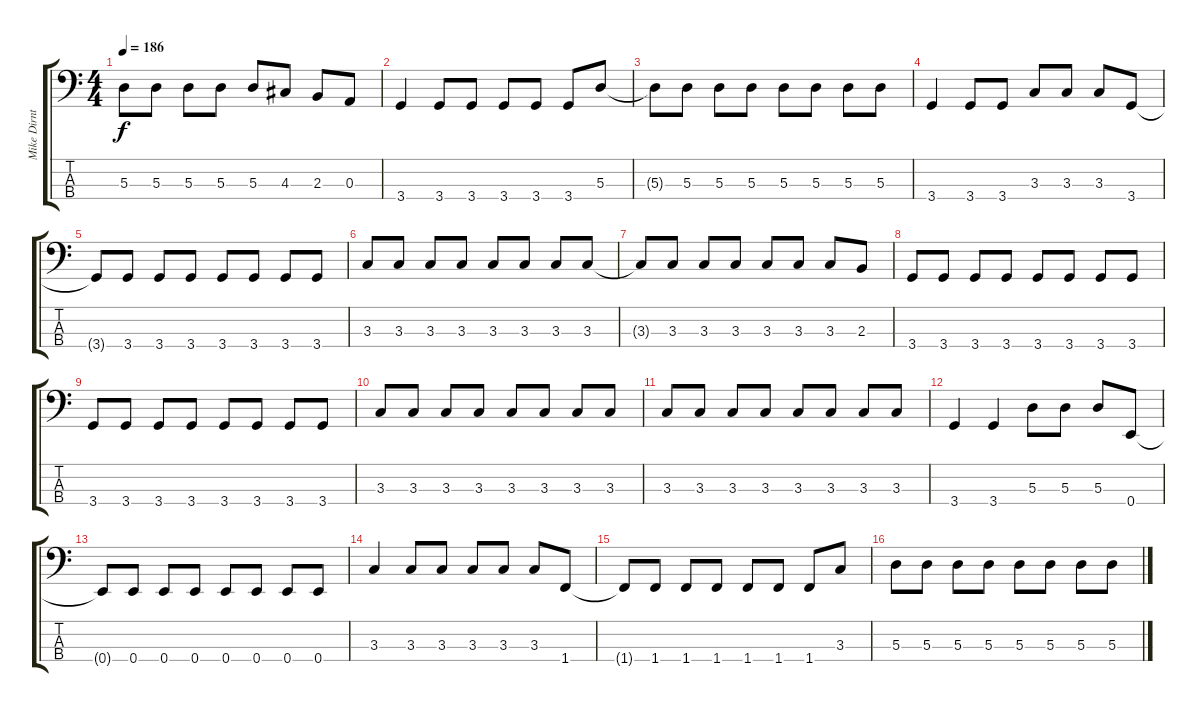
\track ("Mike Dirnt" "Mike Dirnt") {instrument electricbassfinger}
\staff {score tabs}
\tuning (G2 D2 A1 E1) {hide}
\ts (4 4)
\tempo 186
\clef f4
\ks c
5.3.8{dy f} 5.3.8 5.3.8 5.3.8 5.3.8 4.3.8 2.3.8 0.3.8 |
3.4.4 3.4.8 3.4.8 3.4.8 3.4.8 3.4.8 5.3.8 |
5.3{t}.8 5.3.8 5.3.8 5.3.8 5.3.8 5.3.8 5.3.8 5.3.8 |
3.4.4 3.4.8 3.4.8 3.3.8 3.3.8 3.3.8 3.4.8 |
3.4{t}.8 3.4.8 3.4.8 3.4.8 3.4.8 3.4.8 3.4.8 3.4.8 |
3.3.8 3.3.8 3.3.8 3.3.8 3.3.8 3.3.8 3.3.8 3.3.8 |
3.3{t}.8 3.3.8 3.3.8 3.3.8 3.3.8 3.3.8 3.3.8 2.3.8 |
3.4.8 3.4.8 3.4.8 3.4.8 3.4.8 3.4.8 3.4.8 3.4.8 |
3.4.8 3.4.8 3.4.8 3.4.8 3.4.8 3.4.8 3.4.8 3.4.8 |
3.3.8 3.3.8 3.3.8 3.3.8 3.3.8 3.3.8 3.3.8 3.3.8 |
3.3.8 3.3.8 3.3.8 3.3.8 3.3.8 3.3.8 3.3.8 3.3.8 |
3.4.4 3.4.4 5.3.8 5.3.8 5.3.8 0.4.8 |
0.4{t}.8 0.4.8 0.4.8 0.4.8 0.4.8 0.4.8 0.4.8 0.4.8 |
3.3.4 3.3.8 3.3.8 3.3.8 3.3.8 3.3.8 1.4.8 |
1.4{t}.8 1.4.8 1.4.8 1.4.8 1.4.8 1.4.8 1.4.8 3.3.8 |
5.3.8 5.3.8 5.3.8 5.3.8 5.3.8 5.3.8 5.3.8 5.3.8
